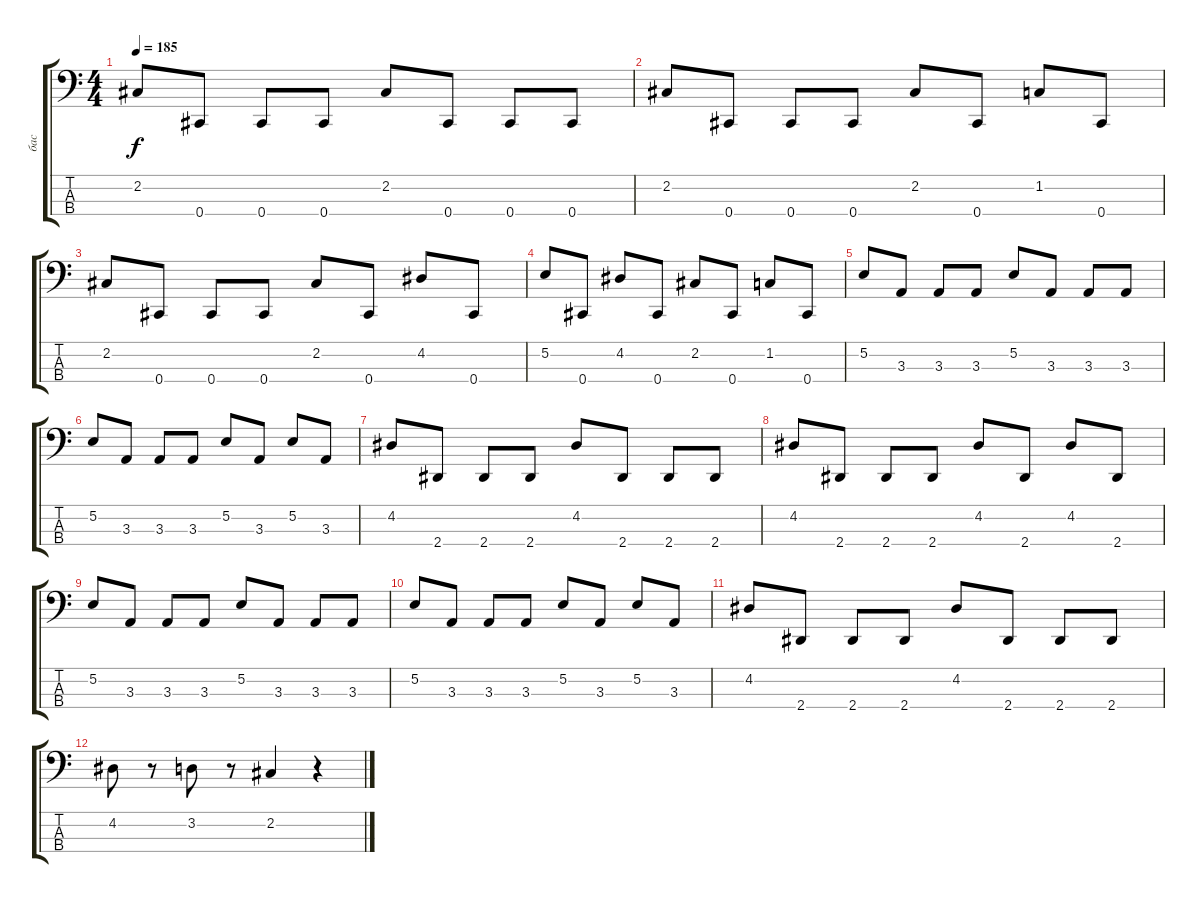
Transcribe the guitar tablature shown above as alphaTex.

\track ("бас" "бас") {instrument electricbassfinger}
\staff {score tabs}
\tuning (E2 B1 Gb1 Db1) {hide}
\ts (4 4)
\tempo 185
\clef f4
\ks c
2.2.8{dy f} 0.4.8 0.4.8 0.4.8 2.2.8 0.4.8 0.4.8 0.4.8 |
2.2.8 0.4.8 0.4.8 0.4.8 2.2.8 0.4.8 1.2.8 0.4.8 |
2.2.8 0.4.8 0.4.8 0.4.8 2.2.8 0.4.8 4.2.8 0.4.8 |
5.2.8 0.4.8 4.2.8 0.4.8 2.2.8 0.4.8 1.2.8 0.4.8 |
5.2.8 3.3.8 3.3.8 3.3.8 5.2.8 3.3.8 3.3.8 3.3.8 |
5.2.8 3.3.8 3.3.8 3.3.8 5.2.8 3.3.8 5.2.8 3.3.8 |
4.2.8 2.4.8 2.4.8 2.4.8 4.2.8 2.4.8 2.4.8 2.4.8 |
4.2.8 2.4.8 2.4.8 2.4.8 4.2.8 2.4.8 4.2.8 2.4.8 |
5.2.8 3.3.8 3.3.8 3.3.8 5.2.8 3.3.8 3.3.8 3.3.8 |
5.2.8 3.3.8 3.3.8 3.3.8 5.2.8 3.3.8 5.2.8 3.3.8 |
4.2.8 2.4.8 2.4.8 2.4.8 4.2.8 2.4.8 2.4.8 2.4.8 |
4.2.8 r.8 3.2.8 r.8 2.2.4 r.4
